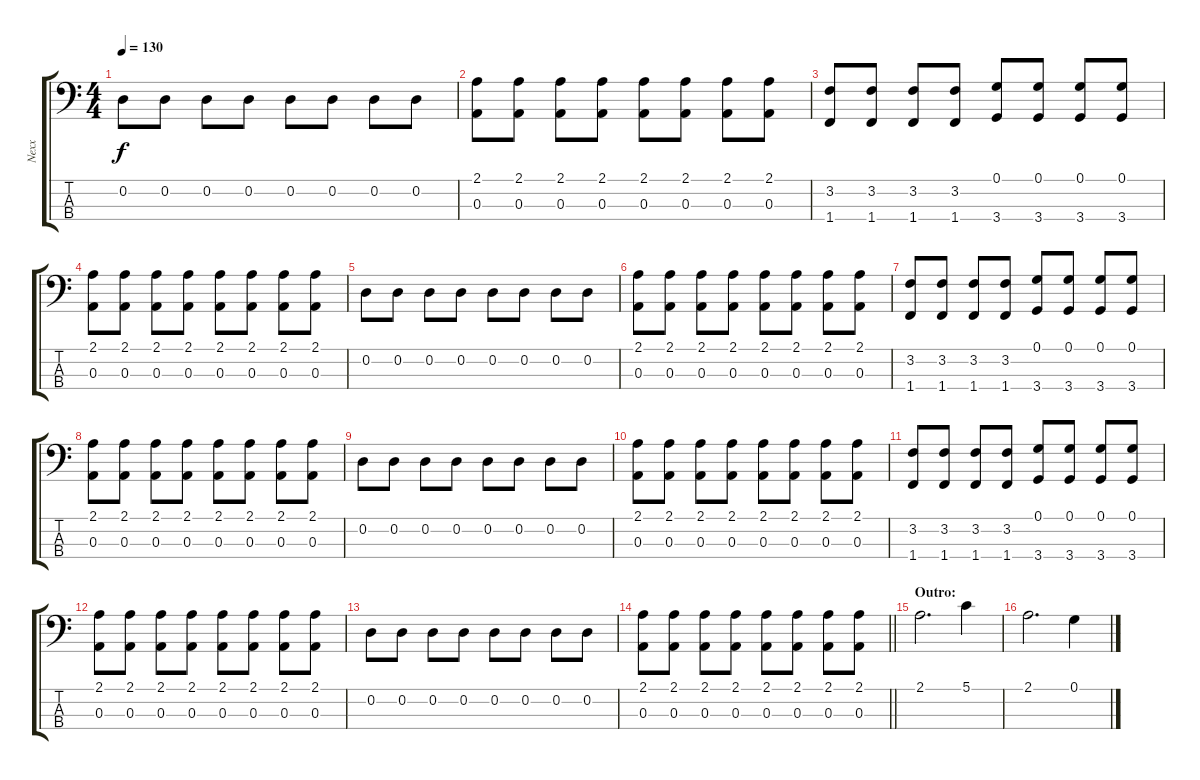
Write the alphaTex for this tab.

\track ("Nexx" "Nexx") {instrument acousticbass}
\staff {score tabs}
\tuning (G2 D2 A1 E1) {hide}
\ts (4 4)
\tempo 130
\clef f4
\ks c
0.2.8{dy f} 0.2.8 0.2.8 0.2.8 0.2.8 0.2.8 0.2.8 0.2.8 |
(2.1 0.3).8 (2.1 0.3).8 (2.1 0.3).8 (2.1 0.3).8 (2.1 0.3).8 (2.1 0.3).8 (2.1 0.3).8 (2.1 0.3).8 |
(3.2 1.4).8 (3.2 1.4).8 (3.2 1.4).8 (3.2 1.4).8 (0.1 3.4).8 (0.1 3.4).8 (0.1 3.4).8 (0.1 3.4).8 |
(2.1 0.3).8 (2.1 0.3).8 (2.1 0.3).8 (2.1 0.3).8 (2.1 0.3).8 (2.1 0.3).8 (2.1 0.3).8 (2.1 0.3).8 |
0.2.8 0.2.8 0.2.8 0.2.8 0.2.8 0.2.8 0.2.8 0.2.8 |
(2.1 0.3).8 (2.1 0.3).8 (2.1 0.3).8 (2.1 0.3).8 (2.1 0.3).8 (2.1 0.3).8 (2.1 0.3).8 (2.1 0.3).8 |
(3.2 1.4).8 (3.2 1.4).8 (3.2 1.4).8 (3.2 1.4).8 (0.1 3.4).8 (0.1 3.4).8 (0.1 3.4).8 (0.1 3.4).8 |
(2.1 0.3).8 (2.1 0.3).8 (2.1 0.3).8 (2.1 0.3).8 (2.1 0.3).8 (2.1 0.3).8 (2.1 0.3).8 (2.1 0.3).8 |
0.2.8 0.2.8 0.2.8 0.2.8 0.2.8 0.2.8 0.2.8 0.2.8 |
(2.1 0.3).8 (2.1 0.3).8 (2.1 0.3).8 (2.1 0.3).8 (2.1 0.3).8 (2.1 0.3).8 (2.1 0.3).8 (2.1 0.3).8 |
(3.2 1.4).8 (3.2 1.4).8 (3.2 1.4).8 (3.2 1.4).8 (0.1 3.4).8 (0.1 3.4).8 (0.1 3.4).8 (0.1 3.4).8 |
(2.1 0.3).8 (2.1 0.3).8 (2.1 0.3).8 (2.1 0.3).8 (2.1 0.3).8 (2.1 0.3).8 (2.1 0.3).8 (2.1 0.3).8 |
0.2.8 0.2.8 0.2.8 0.2.8 0.2.8 0.2.8 0.2.8 0.2.8 |
\barLineRight lightlight
(2.1 0.3).8 (2.1 0.3).8 (2.1 0.3).8 (2.1 0.3).8 (2.1 0.3).8 (2.1 0.3).8 (2.1 0.3).8 (2.1 0.3).8 |
\section ("" "Outro:")
2.1.2{d} 5.1.4 |
2.1.2{d} 0.1.4
